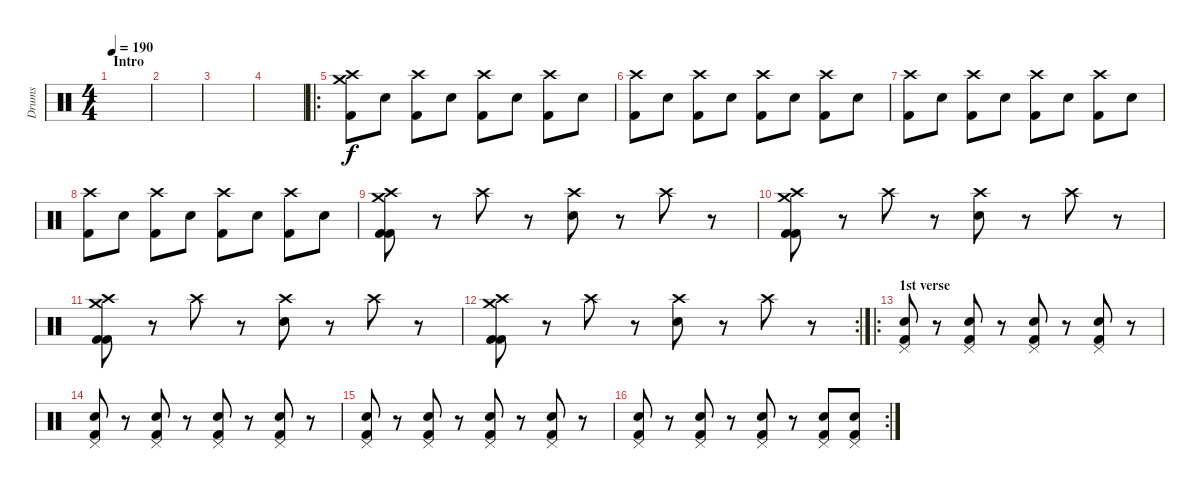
\track ("Drums" "Drums") {instrument percussion}
\staff {score}
\articulation defaults
\ts (4 4)
\section ("" "Intro")
\tempo 190
\clef neutral
\ks c
|
|
|
|
\ro
("Crash high (hit)" "Crash medium (hit)" "Kick (hit) 2").8 "Electric Snare (hit)".8 ("Crash high (hit)" "Kick (hit) 2").8 "Electric Snare (hit)".8 ("Crash high (hit)" "Kick (hit) 2").8 "Electric Snare (hit)".8 ("Crash high (hit)" "Kick (hit) 2").8 "Electric Snare (hit)".8 |
("Crash high (hit)" "Kick (hit) 2").8 "Electric Snare (hit)".8 ("Crash high (hit)" "Kick (hit) 2").8 "Electric Snare (hit)".8 ("Crash high (hit)" "Kick (hit) 2").8 "Electric Snare (hit)".8 ("Crash high (hit)" "Kick (hit) 2").8 "Electric Snare (hit)".8 |
("Crash high (hit)" "Kick (hit) 2").8 "Electric Snare (hit)".8 ("Crash high (hit)" "Kick (hit) 2").8 "Electric Snare (hit)".8 ("Crash high (hit)" "Kick (hit) 2").8 "Electric Snare (hit)".8 ("Crash high (hit)" "Kick (hit) 2").8 "Electric Snare (hit)".8 |
("Crash high (hit)" "Kick (hit) 2").8 "Electric Snare (hit)".8 ("Crash high (hit)" "Kick (hit) 2").8 "Electric Snare (hit)".8 ("Crash high (hit)" "Kick (hit) 2").8 "Electric Snare (hit)".8 ("Crash high (hit)" "Kick (hit) 2").8 "Electric Snare (hit)".8 |
("Crash high (hit)" "Crash medium (hit)" "Kick (hit) 2" "Kick (hit) 2").8 r.8 "Crash high (hit)".8 r.8 ("Crash high (hit)" "Electric Snare (hit)").8 r.8 "Crash high (hit)".8 r.8 |
("Crash high (hit)" "Crash medium (hit)" "Kick (hit) 2" "Kick (hit) 2").8 r.8 "Crash high (hit)".8 r.8 ("Crash high (hit)" "Electric Snare (hit)").8 r.8 "Crash high (hit)".8 r.8 |
("Crash high (hit)" "Crash medium (hit)" "Kick (hit) 2" "Kick (hit) 2").8 r.8 "Crash high (hit)".8 r.8 ("Crash high (hit)" "Electric Snare (hit)").8 r.8 "Crash high (hit)".8 r.8 |
\rc 2
("Crash high (hit)" "Crash medium (hit)" "Kick (hit) 2" "Kick (hit) 2").8 r.8 "Crash high (hit)".8 r.8 ("Crash high (hit)" "Electric Snare (hit)").8 r.8 "Crash high (hit)".8 r.8 |
\ro
\section ("" "1st verse")
("Pedal Hi-Hat (hit)" "Electric Snare (hit)" "Kick (hit) 2").8 r.8 ("Pedal Hi-Hat (hit)" "Electric Snare (hit)" "Kick (hit) 2").8 r.8 ("Pedal Hi-Hat (hit)" "Electric Snare (hit)" "Kick (hit) 2").8 r.8 ("Pedal Hi-Hat (hit)" "Electric Snare (hit)" "Kick (hit) 2").8 r.8 |
("Pedal Hi-Hat (hit)" "Electric Snare (hit)" "Kick (hit) 2").8 r.8 ("Pedal Hi-Hat (hit)" "Electric Snare (hit)" "Kick (hit) 2").8 r.8 ("Pedal Hi-Hat (hit)" "Electric Snare (hit)" "Kick (hit) 2").8 r.8 ("Pedal Hi-Hat (hit)" "Electric Snare (hit)" "Kick (hit) 2").8 r.8 |
("Pedal Hi-Hat (hit)" "Electric Snare (hit)" "Kick (hit) 2").8 r.8 ("Pedal Hi-Hat (hit)" "Electric Snare (hit)" "Kick (hit) 2").8 r.8 ("Pedal Hi-Hat (hit)" "Electric Snare (hit)" "Kick (hit) 2").8 r.8 ("Pedal Hi-Hat (hit)" "Electric Snare (hit)" "Kick (hit) 2").8 r.8 |
\rc 2
("Pedal Hi-Hat (hit)" "Electric Snare (hit)" "Kick (hit) 2").8 r.8 ("Pedal Hi-Hat (hit)" "Electric Snare (hit)" "Kick (hit) 2").8 r.8 ("Pedal Hi-Hat (hit)" "Electric Snare (hit)" "Kick (hit) 2").8 r.8 ("Pedal Hi-Hat (hit)" "Electric Snare (hit)" "Kick (hit) 2").8 ("Pedal Hi-Hat (hit)" "Electric Snare (hit)" "Kick (hit) 2").8
